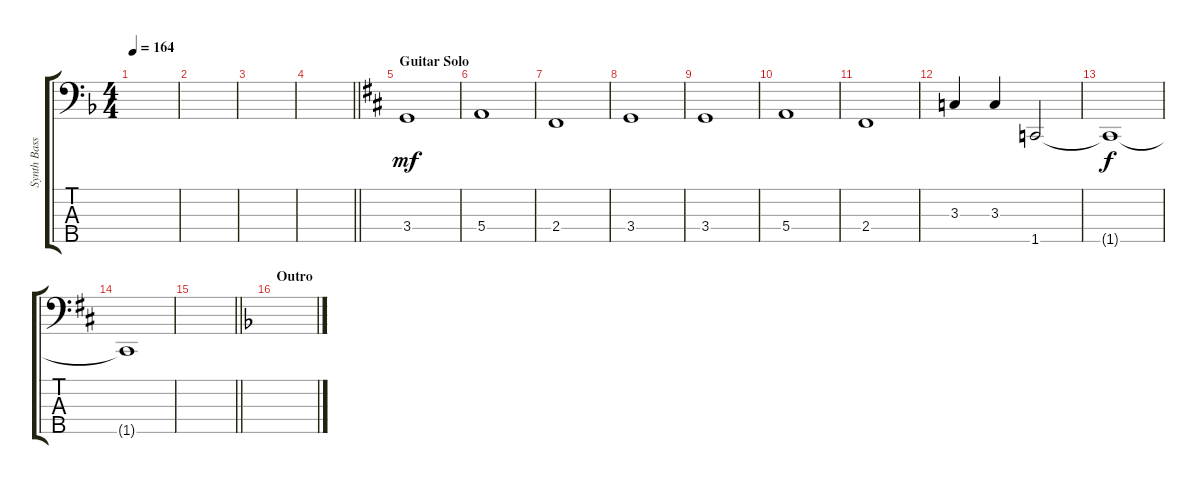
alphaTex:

\track ("Synth Bass" "Synth Bass") {instrument synthbass2}
\staff {score tabs}
\tuning (G2 D2 A1 E1 B0) {hide}
\ts (4 4)
\tempo 164
\clef f4
\ks dminor
|
|
|
\barLineRight lightlight
|
\section ("" "Guitar Solo")
\ks bminor
3.4.1{dy mf} |
5.4.1 |
2.4.1 |
3.4.1 |
3.4.1 |
5.4.1 |
2.4.1 |
3.3.4 3.3.4 1.5.2 |
1.5{t}.1{dy f} |
1.5{t}.1 |
\barLineRight lightlight
|
\section ("" "Outro")
\ks dminor
